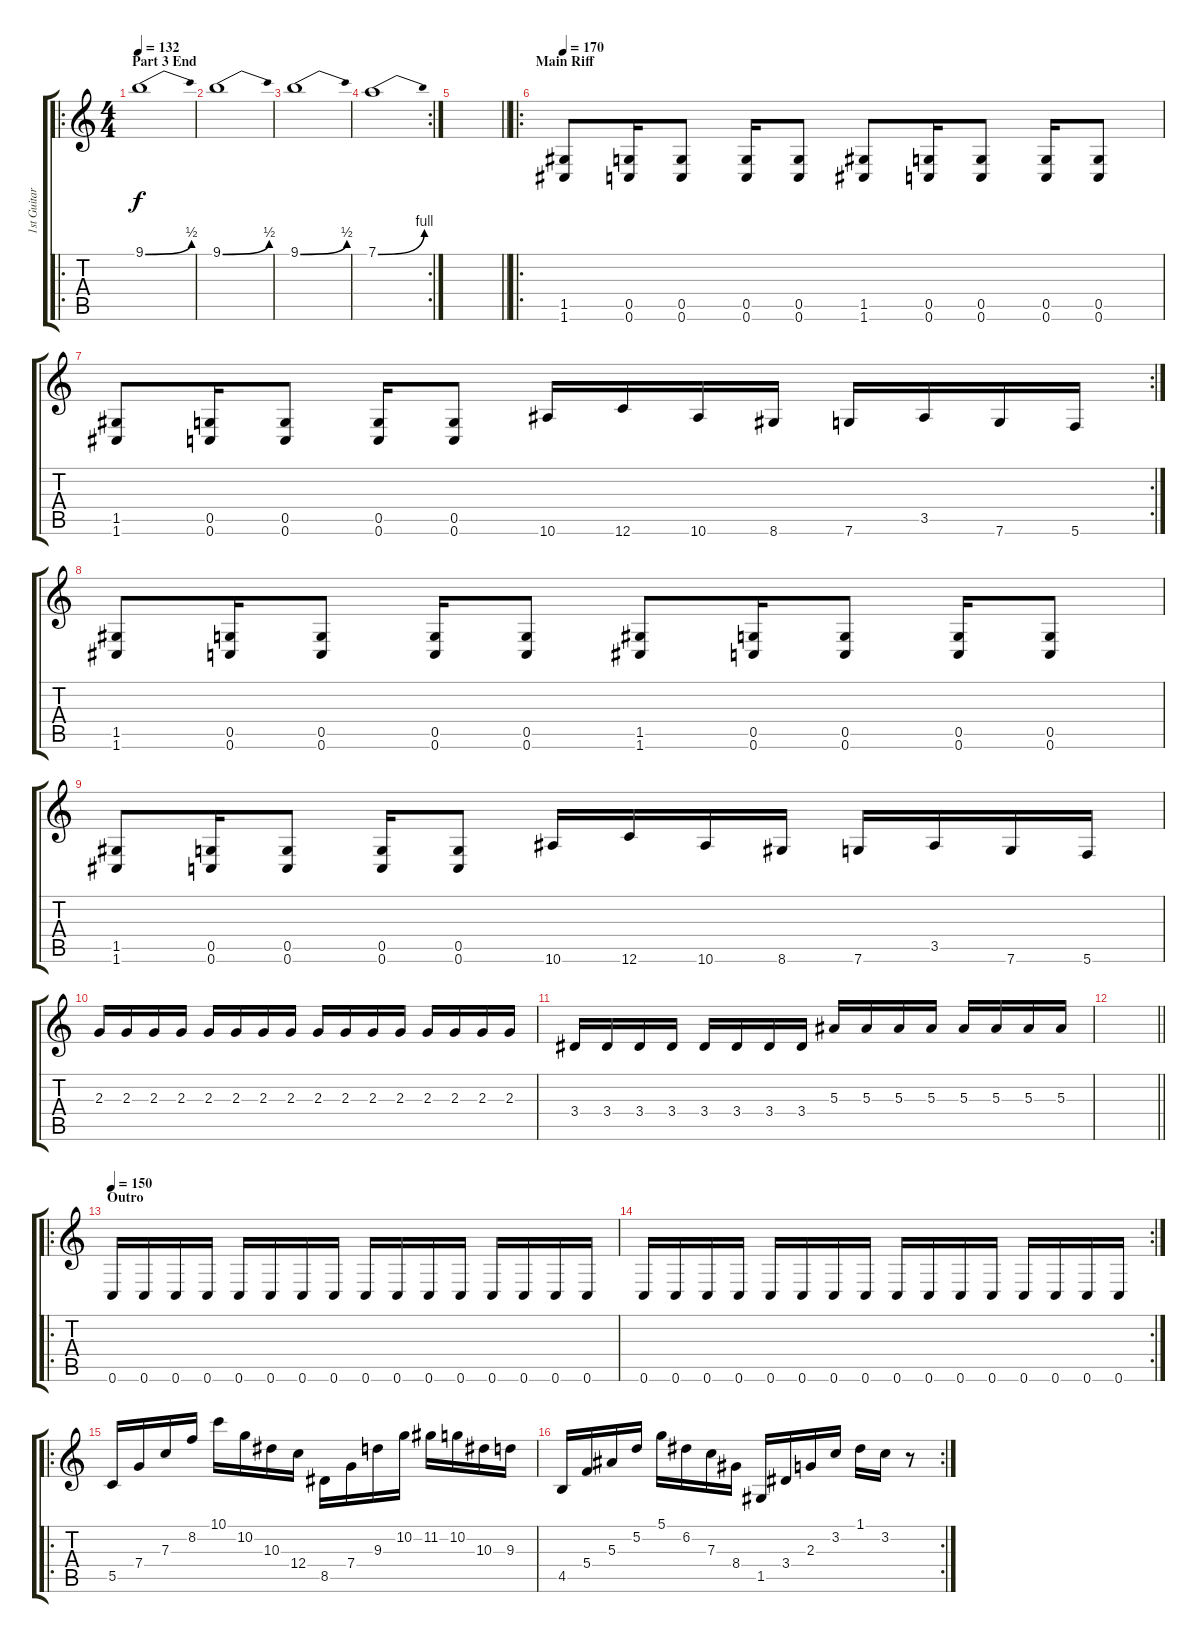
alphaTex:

\track ("1st Guitar" "1st Guitar") {instrument distortionguitar}
\staff {score tabs}
\tuning (D4 A3 F3 C3 G2 C2) {hide}
\ro
\ts (4 4)
\section ("" "Part 3 End")
\tempo 132
\clef g2
\ks c
9.1{be (bend 0 0 60 2)}.1{dy f} |
9.1{be (bend 0 0 60 2)}.1 |
9.1{be (bend 0 0 60 2)}.1 |
\rc 2
7.1{be (bend 0 0 60 4)}.1 |
\barLineRight lightlight
|
\ro
\section ("" "Main Riff")
\tempo 170
(1.5 1.6).8{volume 15} (0.5 0.6).16 (0.5 0.6).8 (0.5 0.6).16 (0.5 0.6).8 (1.5 1.6).8 (0.5 0.6).16 (0.5 0.6).8 (0.5 0.6).16 (0.5 0.6).8 |
\rc 2
(1.5 1.6).8 (0.5 0.6).16 (0.5 0.6).8 (0.5 0.6).16 (0.5 0.6).8 10.6.16 12.6.16 10.6.16 8.6.16 7.6.16 3.5.16 7.6.16 5.6.16 |
(1.5 1.6).8 (0.5 0.6).16 (0.5 0.6).8 (0.5 0.6).16 (0.5 0.6).8 (1.5 1.6).8 (0.5 0.6).16 (0.5 0.6).8 (0.5 0.6).16 (0.5 0.6).8 |
(1.5 1.6).8 (0.5 0.6).16 (0.5 0.6).8 (0.5 0.6).16 (0.5 0.6).8 10.6.16 12.6.16 10.6.16 8.6.16 7.6.16 3.5.16 7.6.16 5.6.16 |
2.3.16 2.3.16 2.3.16 2.3.16 2.3.16 2.3.16 2.3.16 2.3.16 2.3.16 2.3.16 2.3.16 2.3.16 2.3.16 2.3.16 2.3.16 2.3.16 |
3.4.16 3.4.16 3.4.16 3.4.16 3.4.16 3.4.16 3.4.16 3.4.16 5.3.16 5.3.16 5.3.16 5.3.16 5.3.16 5.3.16 5.3.16 5.3.16 |
\barLineRight lightlight
|
\ro
\section ("" "Outro")
\tempo 150
0.6.16 0.6.16 0.6.16 0.6.16 0.6.16 0.6.16 0.6.16 0.6.16 0.6.16 0.6.16 0.6.16 0.6.16 0.6.16 0.6.16 0.6.16 0.6.16 |
\rc 2
0.6.16 0.6.16 0.6.16 0.6.16 0.6.16 0.6.16 0.6.16 0.6.16 0.6.16 0.6.16 0.6.16 0.6.16 0.6.16 0.6.16 0.6.16 0.6.16 |
\ro
5.5.16 7.4.16 7.3.16 8.2.16 10.1.16 10.2.16 10.3.16 12.4.16 8.5.16 7.4.16 9.3.16 10.2.16 11.2.16 10.2.16 10.3.16 9.3.16 |
\rc 2
4.5.16 5.4.16 5.3.16 5.2.16 5.1.16 6.2.16 7.3.16 8.4.16 1.5.16 3.4.16 2.3.16 3.2.16 1.1.16 3.2.16 r.8
